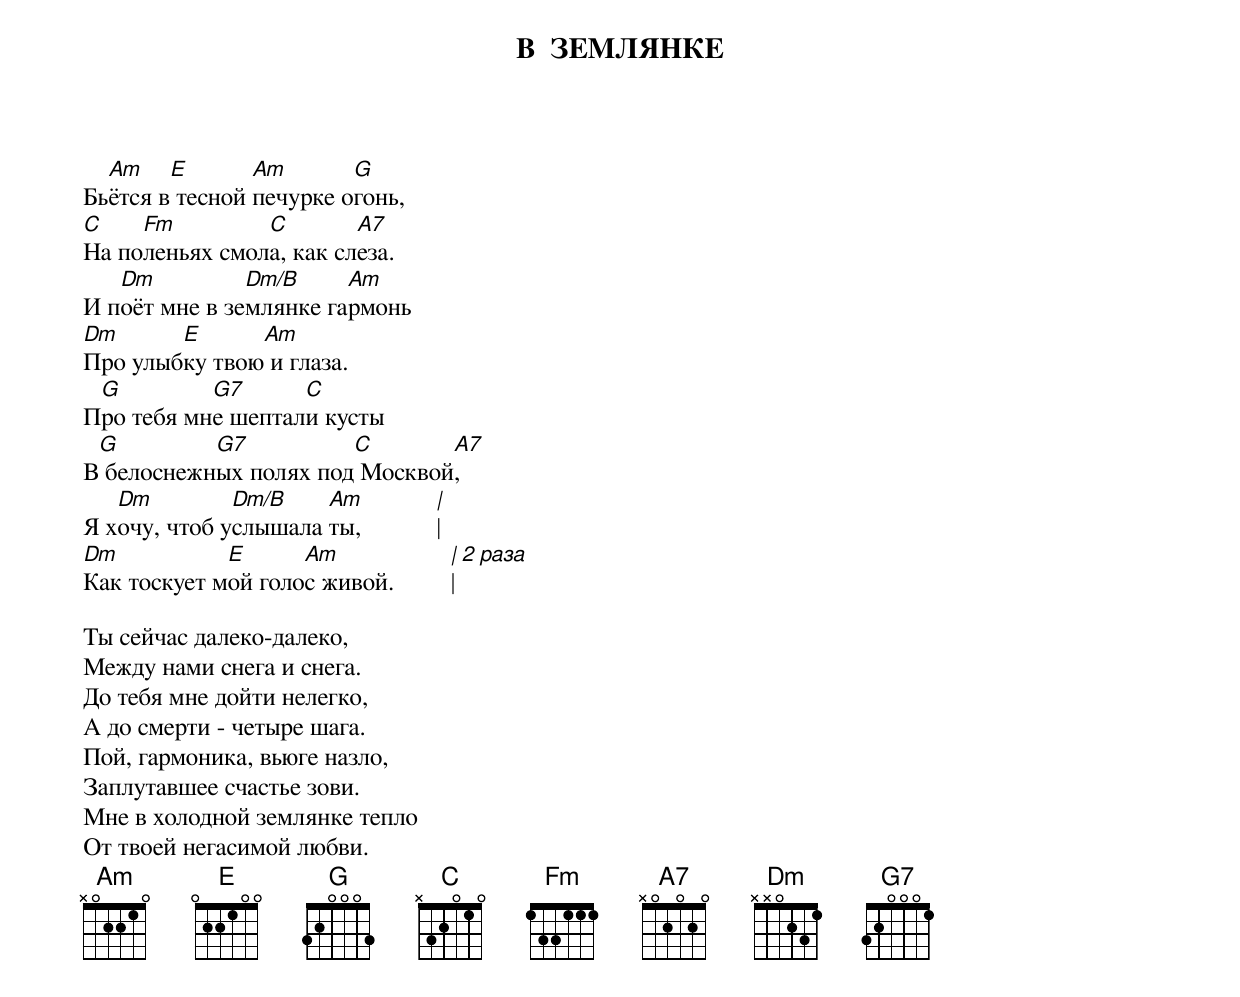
  В  ЗЕМЛЯНКЕ

  Am    E       Am       G
Бьётся в тесной печурке огонь,
C    Fm         C        A7
На поленьях смола, как слеза.
   Dm          Dm/B     Am
И поёт мне в землянке гармонь
Dm      E      Am
Про улыбку твою и глаза.
 G         G7      C
Про тебя мне шептали кусты
 G         G7          C       A7
В белоснежных полях под Москвой,
   Dm         Dm/B    Am             |
Я хочу, чтоб услышала ты,            |
Dm           E      Am               |  2 раза
Как тоскует мой голос живой.         |

Ты сейчас далеко-далеко,
Между нами снега и снега.
До тебя мне дойти нелегко,
А до смерти - четыре шага.
Пой, гармоника, вьюге назло,
Заплутавшее счастье зови.
Мне в холодной землянке тепло
От твоей негасимой любви.
